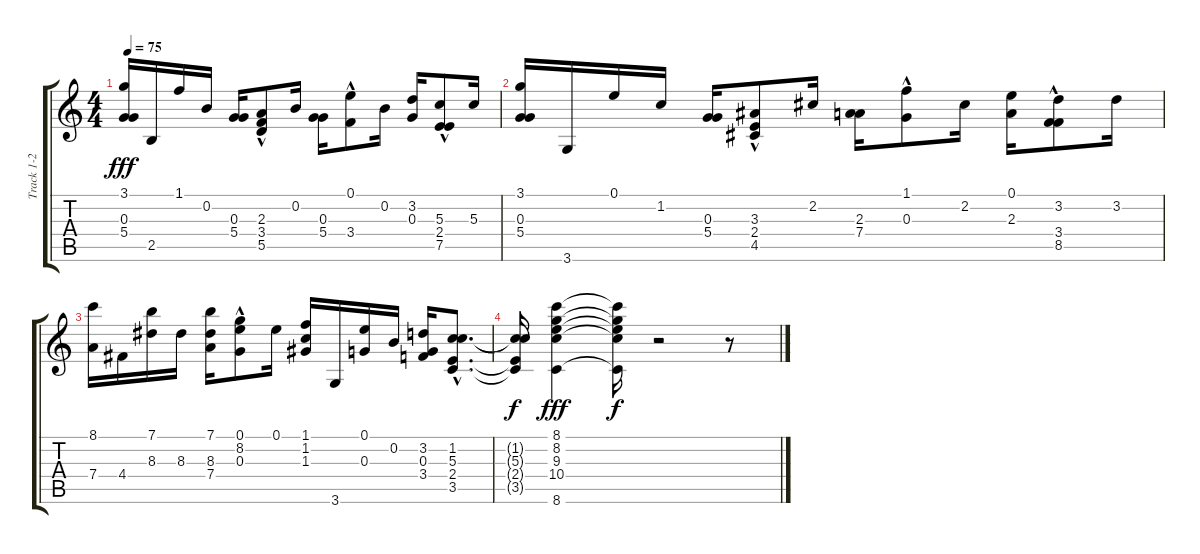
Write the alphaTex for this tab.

\track ("Track 1-2" "Track 1-2") {instrument acousticguitarnylon}
\staff {score tabs}
\tuning (E4 B3 G3 D3 A2 E2) {hide}
\ts (4 4)
\tempo 75
\clef g2
\ks c
(3.1 0.3 5.4).16{dy fff} 2.5.16 1.1.16 0.2.16 (0.3 5.4).16 (2.3{hac} 3.4{hac} 5.5).8 0.2.16 (0.3 5.4).16 (0.1{hac} 3.4).8 0.2.16 (3.2 0.3).16 (5.3 2.4{hac} 7.5{hac}).8 5.3.16 |
(3.1 0.3 5.4).16 3.6.16 0.1.16 1.2.16 (0.3 5.4).16 (3.3{hac} 2.4{hac} 4.5).8 2.2.16 (2.3 7.4).16 (1.1{hac} 0.3).8 2.2.16 (0.1 2.3).16 (3.2 3.4{hac} 8.5{hac}).8 3.2.16 |
(8.1 7.4).16 4.4.16 (7.1 8.3).16 8.3.16 (7.1 8.3 7.4).16 (0.1 8.2{hac} 0.3).8 0.1.16 (1.1 1.2 1.3).16 3.6.16 (0.1 0.3).16 0.2.16 (3.2 0.3 3.4).16 (1.2{hac} 5.3{hac} 2.4{hac} 3.5{hac}).8{d} |
(1.2{t} 5.3{t} 2.4{t} 3.5{t}).16{dy f} (8.1 8.2 9.3 10.4 8.6).4{dy fff} (8.1{t} 8.2{t} 9.3{t} 10.4{t} 8.6{t}).16{dy f} r.2 r.8
